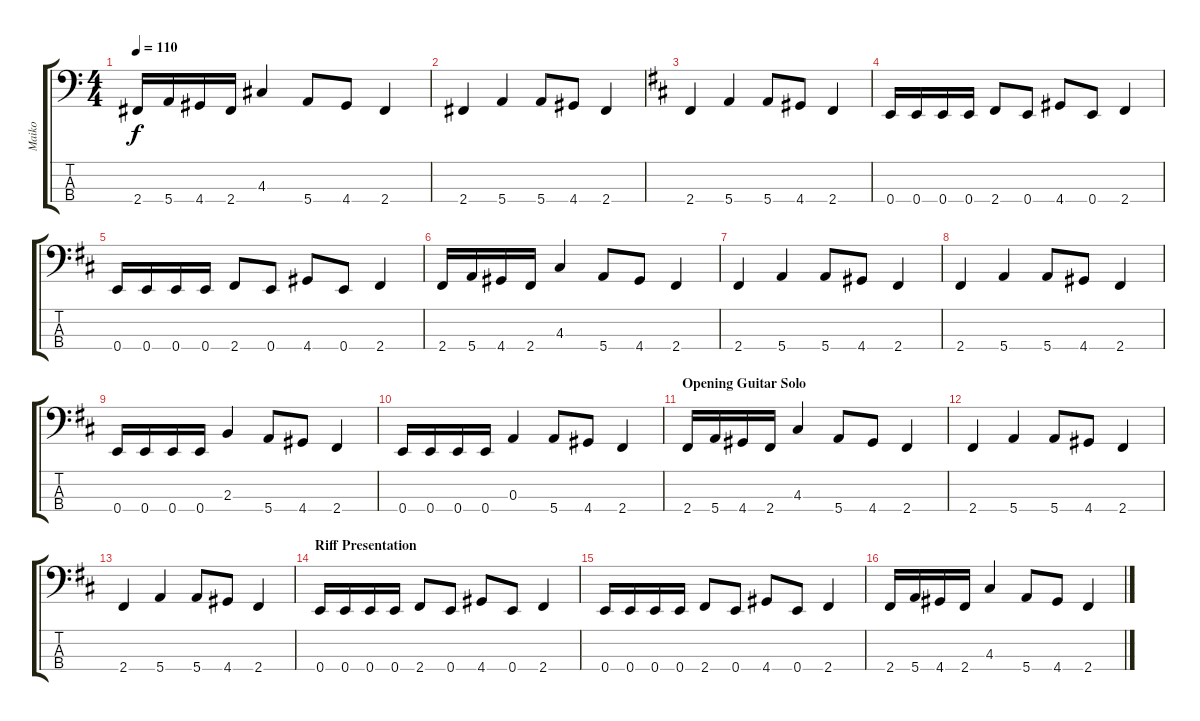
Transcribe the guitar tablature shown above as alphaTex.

\track ("Maiko" "Maiko") {instrument electricbasspick}
\staff {score tabs}
\tuning (G2 D2 A1 E1) {hide}
\ts (4 4)
\tempo 110
\clef f4
\ks c
2.4.16{dy f instrument electricbasspick} 5.4.16 4.4.16 2.4.16 4.3.4 5.4.8 4.4.8 2.4.4 |
2.4.4 5.4.4 5.4.8 4.4.8 2.4.4 |
\ks bminor
2.4.4 5.4.4 5.4.8 4.4.8 2.4.4 |
0.4.16 0.4.16 0.4.16 0.4.16 2.4.8 0.4.8 4.4.8 0.4.8 2.4.4 |
0.4.16 0.4.16 0.4.16 0.4.16 2.4.8 0.4.8 4.4.8 0.4.8 2.4.4 |
2.4.16 5.4.16 4.4.16 2.4.16 4.3.4 5.4.8 4.4.8 2.4.4 |
2.4.4 5.4.4 5.4.8 4.4.8 2.4.4 |
2.4.4 5.4.4 5.4.8 4.4.8 2.4.4 |
0.4.16 0.4.16 0.4.16 0.4.16 2.3.4 5.4.8 4.4.8 2.4.4 |
0.4.16 0.4.16 0.4.16 0.4.16 0.3.4 5.4.8 4.4.8 2.4.4 |
\section ("" "Opening Guitar Solo")
2.4.16 5.4.16 4.4.16 2.4.16 4.3.4 5.4.8 4.4.8 2.4.4 |
2.4.4 5.4.4 5.4.8 4.4.8 2.4.4 |
2.4.4 5.4.4 5.4.8 4.4.8 2.4.4 |
\section ("" "Riff Presentation")
0.4.16 0.4.16 0.4.16 0.4.16 2.4.8 0.4.8 4.4.8 0.4.8 2.4.4 |
0.4.16 0.4.16 0.4.16 0.4.16 2.4.8 0.4.8 4.4.8 0.4.8 2.4.4 |
2.4.16 5.4.16 4.4.16 2.4.16 4.3.4 5.4.8 4.4.8 2.4.4
